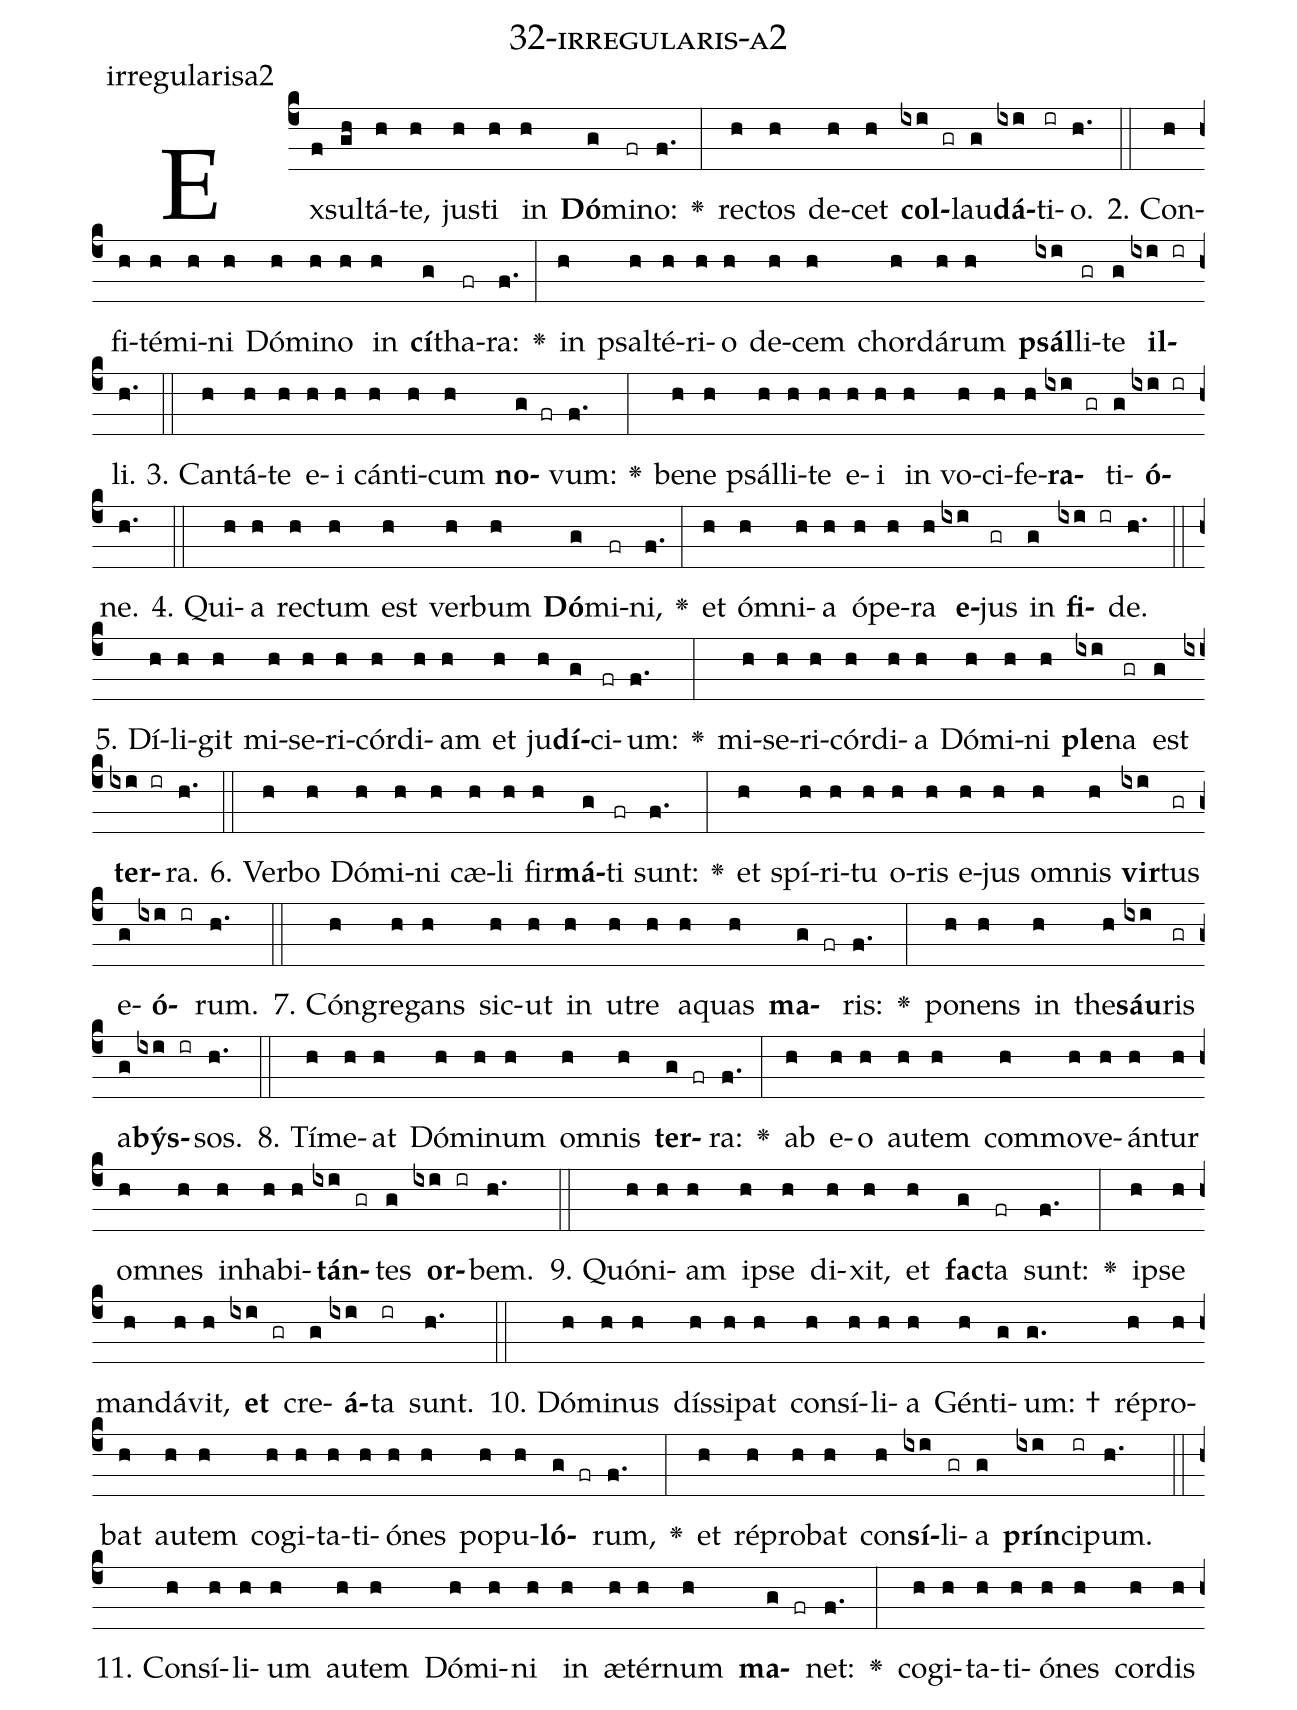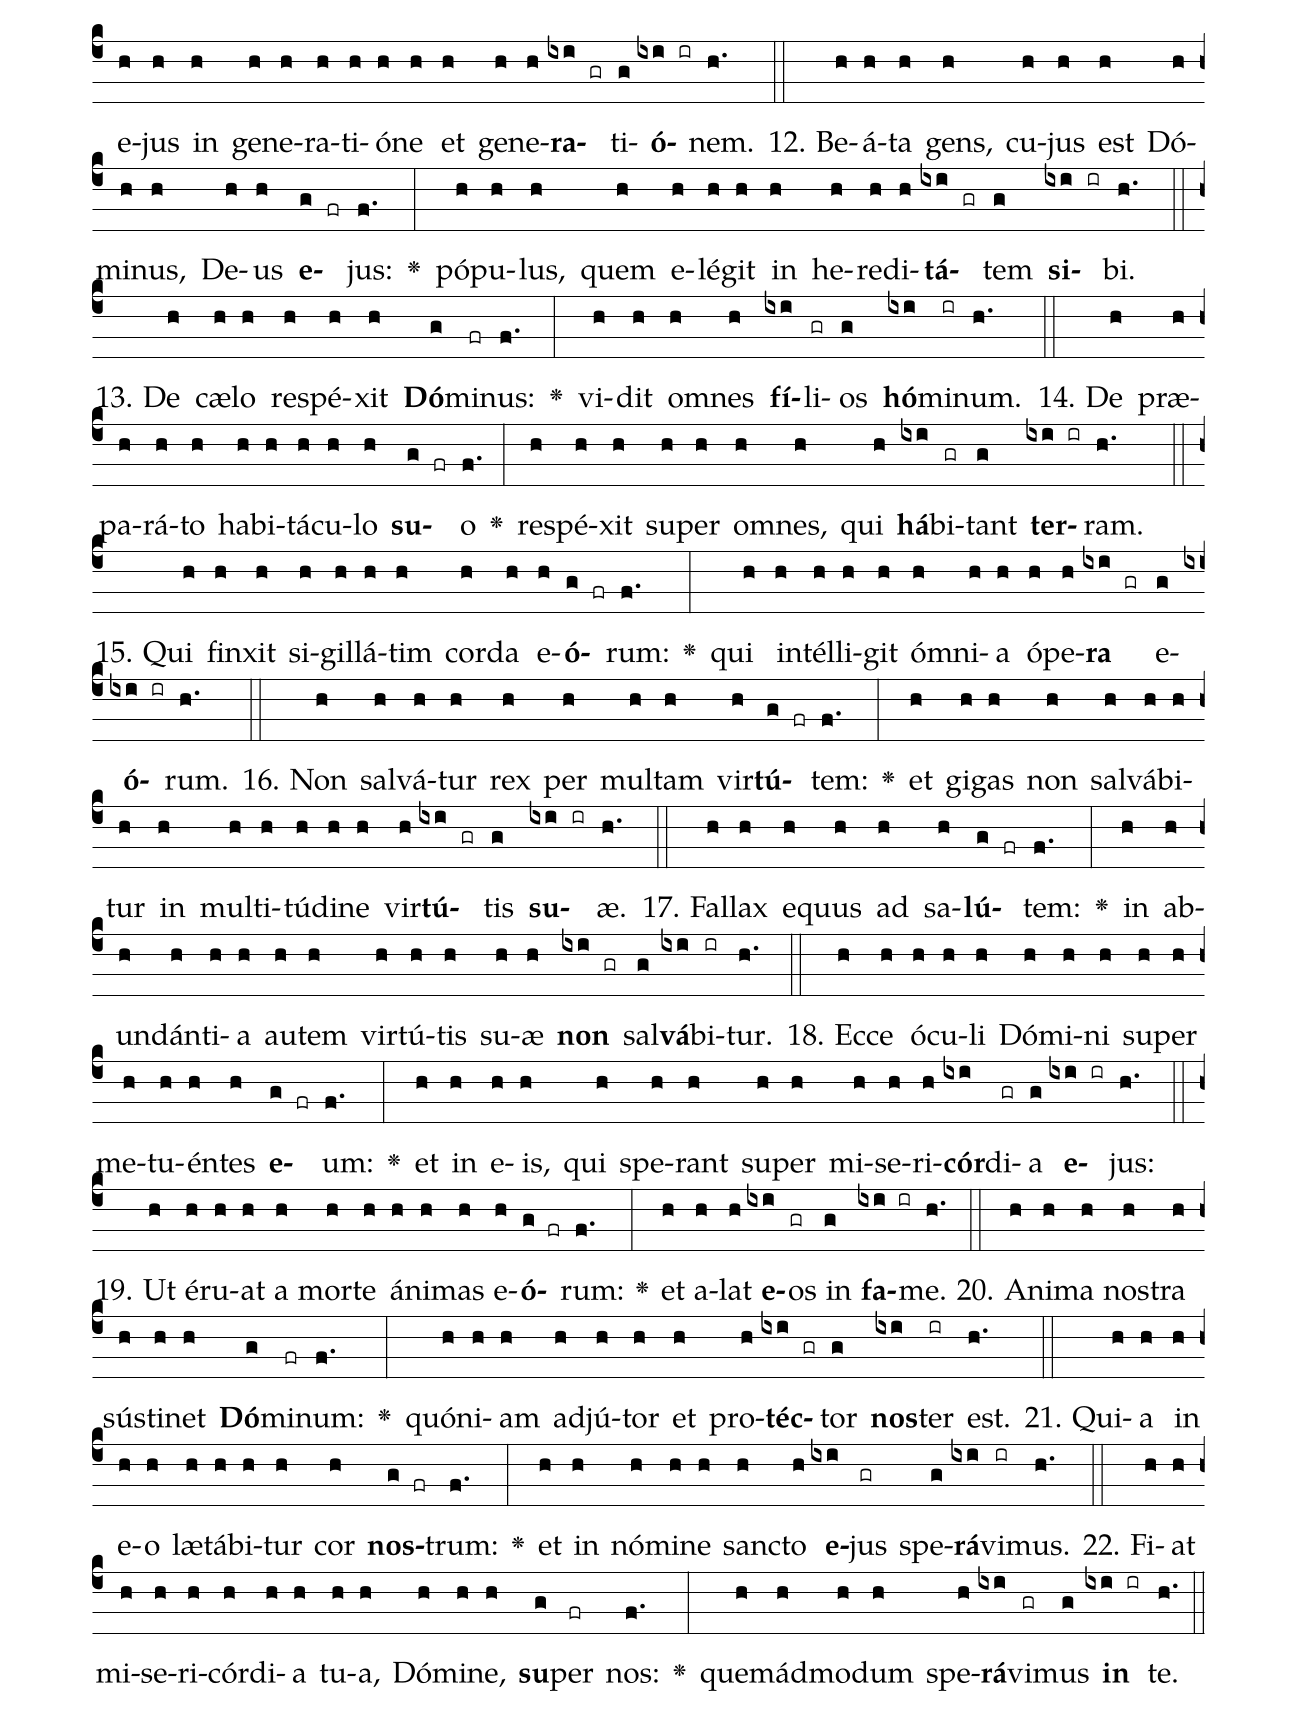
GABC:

name: 32-irregularis-a2;
annotation: irregularisa2;
%%
(c4)Ex(f)sul(gh)tá(h)te,(h) jus(h)ti(h) in(h) <b>Dó</b>(g)mi(fr)no:(f.) <v>\greheightstar</v>(:) rec(h)tos(h) de(h)cet(h) <b>col</b>(ixi gr)lau(g)<b>dá</b>(ixi)ti(ir)o.(h.) (::)
2. Con(h)fi(h)té(h)mi(h)ni(h) Dó(h)mi(h)no(h) in(h) <b>cí</b>(g)tha(fr)ra:(f.) <v>\greheightstar</v>(:) in(h) psal(h)té(h)ri(h)o(h) de(h)cem(h) chor(h)dá(h)rum(h) <b>psál</b>(ixi)li(gr)te(g) <b>il</b>(ixi ir)li.(h.) (::)
3. Can(h)tá(h)te(h) e(h)i(h) cán(h)ti(h)cum(h) <b>no</b>(g fr)vum:(f.) <v>\greheightstar</v>(:) be(h)ne(h) psál(h)li(h)te(h) e(h)i(h) in(h) vo(h)ci(h)fe(h)<b>ra</b>(ixi gr)ti(g)<b>ó</b>(ixi ir)ne.(h.) (::)
4. Qui(h)a(h) rec(h)tum(h) est(h) ver(h)bum(h) <b>Dó</b>(g)mi(fr)ni,(f.) <v>\greheightstar</v>(:) et(h) óm(h)ni(h)a(h) ó(h)pe(h)ra(h) <b>e</b>(ixi)jus(gr) in(g) <b>fi</b>(ixi ir)de.(h.) (::)
5. Dí(h)li(h)git(h) mi(h)se(h)ri(h)cór(h)di(h)am(h) et(h) ju(h)<b>dí</b>(g)ci(fr)um:(f.) <v>\greheightstar</v>(:) mi(h)se(h)ri(h)cór(h)di(h)a(h) Dó(h)mi(h)ni(h) <b>ple</b>(ixi)na(gr) est(g) <b>ter</b>(ixi ir)ra.(h.) (::)
6. Ver(h)bo(h) Dó(h)mi(h)ni(h) cæ(h)li(h) fir(h)<b>má</b>(g)ti(fr) sunt:(f.) <v>\greheightstar</v>(:) et(h) spí(h)ri(h)tu(h) o(h)ris(h) e(h)jus(h) om(h)nis(h) <b>vir</b>(ixi)tus(gr) e(g)<b>ó</b>(ixi ir)rum.(h.) (::)
7. Cón(h)gre(h)gans(h) sic(h)ut(h) in(h) u(h)tre(h) a(h)quas(h) <b>ma</b>(g fr)ris:(f.) <v>\greheightstar</v>(:) po(h)nens(h) in(h) the(h)<b>sáu</b>(ixi)ris(gr) a(g)<b>býs</b>(ixi ir)sos.(h.) (::)
8. Tí(h)me(h)at(h) Dó(h)mi(h)num(h) om(h)nis(h) <b>ter</b>(g fr)ra:(f.) <v>\greheightstar</v>(:) ab(h) e(h)o(h) au(h)tem(h) com(h)mo(h)ve(h)án(h)tur(h) om(h)nes(h) in(h)ha(h)bi(h)<b>tán</b>(ixi gr)tes(g) <b>or</b>(ixi ir)bem.(h.) (::)
9. Quón(h)i(h)am(h) ip(h)se(h) di(h)xit,(h) et(h) <b>fac</b>(g)ta(fr) sunt:(f.) <v>\greheightstar</v>(:) ip(h)se(h) man(h)dá(h)vit,(h) <b>et</b>(ixi gr) cre(g)<b>á</b>(ixi)ta(ir) sunt.(h.) (::)
10. Dó(h)mi(h)nus(h) dís(h)si(h)pat(h) con(h)sí(h)li(h)a(h) Gén(h)ti(g)um: †(g.) ré(h)pro(h)bat(h) au(h)tem(h) co(h)gi(h)ta(h)ti(h)ó(h)nes(h) po(h)pu(h)<b>ló</b>(g fr)rum,(f.) <v>\greheightstar</v>(:) et(h) ré(h)pro(h)bat(h) con(h)<b>sí</b>(ixi)li(gr)a(g) <b>prín</b>(ixi)ci(ir)pum.(h.) (::)
11. Con(h)sí(h)li(h)um(h) au(h)tem(h) Dó(h)mi(h)ni(h) in(h) æ(h)tér(h)num(h) <b>ma</b>(g fr)net:(f.) <v>\greheightstar</v>(:) co(h)gi(h)ta(h)ti(h)ó(h)nes(h) cor(h)dis(h) e(h)jus(h) in(h) ge(h)ne(h)ra(h)ti(h)ó(h)ne(h) et(h) ge(h)ne(h)<b>ra</b>(ixi gr)ti(g)<b>ó</b>(ixi ir)nem.(h.) (::)
12. Be(h)á(h)ta(h) gens,(h) cu(h)jus(h) est(h) Dó(h)mi(h)nus,(h) De(h)us(h) <b>e</b>(g fr)jus:(f.) <v>\greheightstar</v>(:) pó(h)pu(h)lus,(h) quem(h) e(h)lé(h)git(h) in(h) he(h)re(h)di(h)<b>tá</b>(ixi gr)tem(g) <b>si</b>(ixi ir)bi.(h.) (::)
13. De(h) cæ(h)lo(h) re(h)spé(h)xit(h) <b>Dó</b>(g)mi(fr)nus:(f.) <v>\greheightstar</v>(:) vi(h)dit(h) om(h)nes(h) <b>fí</b>(ixi)li(gr)os(g) <b>hó</b>(ixi)mi(ir)num.(h.) (::)
14. De(h) præ(h)pa(h)rá(h)to(h) ha(h)bi(h)tá(h)cu(h)lo(h) <b>su</b>(g fr)o(f.) <v>\greheightstar</v>(:) re(h)spé(h)xit(h) su(h)per(h) om(h)nes,(h) qui(h) <b>há</b>(ixi)bi(gr)tant(g) <b>ter</b>(ixi ir)ram.(h.) (::)
15. Qui(h) fin(h)xit(h) si(h)gil(h)lá(h)tim(h) cor(h)da(h) e(h)<b>ó</b>(g fr)rum:(f.) <v>\greheightstar</v>(:) qui(h) in(h)tél(h)li(h)git(h) óm(h)ni(h)a(h) ó(h)pe(h)<b>ra</b>(ixi gr) e(g)<b>ó</b>(ixi ir)rum.(h.) (::)
16. Non(h) sal(h)vá(h)tur(h) rex(h) per(h) mul(h)tam(h) vir(h)<b>tú</b>(g fr)tem:(f.) <v>\greheightstar</v>(:) et(h) gi(h)gas(h) non(h) sal(h)vá(h)bi(h)tur(h) in(h) mul(h)ti(h)tú(h)di(h)ne(h) vir(h)<b>tú</b>(ixi gr)tis(g) <b>su</b>(ixi ir)æ.(h.) (::)
17. Fal(h)lax(h) e(h)quus(h) ad(h) sa(h)<b>lú</b>(g fr)tem:(f.) <v>\greheightstar</v>(:) in(h) ab(h)un(h)dán(h)ti(h)a(h) au(h)tem(h) vir(h)tú(h)tis(h) su(h)æ(h) <b>non</b>(ixi gr) sal(g)<b>vá</b>(ixi)bi(ir)tur.(h.) (::)
18. Ec(h)ce(h) ó(h)cu(h)li(h) Dó(h)mi(h)ni(h) su(h)per(h) me(h)tu(h)én(h)tes(h) <b>e</b>(g fr)um:(f.) <v>\greheightstar</v>(:) et(h) in(h) e(h)is,(h) qui(h) spe(h)rant(h) su(h)per(h) mi(h)se(h)ri(h)<b>cór</b>(ixi)di(gr)a(g) <b>e</b>(ixi ir)jus:(h.) (::)
19. Ut(h) é(h)ru(h)at(h) a(h) mor(h)te(h) á(h)ni(h)mas(h) e(h)<b>ó</b>(g fr)rum:(f.) <v>\greheightstar</v>(:) et(h) a(h)lat(h) <b>e</b>(ixi)os(gr) in(g) <b>fa</b>(ixi ir)me.(h.) (::)
20. A(h)ni(h)ma(h) nos(h)tra(h) sús(h)ti(h)net(h) <b>Dó</b>(g)mi(fr)num:(f.) <v>\greheightstar</v>(:) quón(h)i(h)am(h) ad(h)jú(h)tor(h) et(h) pro(h)<b>téc</b>(ixi gr)tor(g) <b>nos</b>(ixi)ter(ir) est.(h.) (::)
21. Qui(h)a(h) in(h) e(h)o(h) læ(h)tá(h)bi(h)tur(h) cor(h) <b>nos</b>(g fr)trum:(f.) <v>\greheightstar</v>(:) et(h) in(h) nó(h)mi(h)ne(h) sanc(h)to(h) <b>e</b>(ixi)jus(gr) spe(g)<b>rá</b>(ixi)vi(ir)mus.(h.) (::)
22. Fi(h)at(h) mi(h)se(h)ri(h)cór(h)di(h)a(h) tu(h)a,(h) Dó(h)mi(h)ne,(h) <b>su</b>(g)per(fr) nos:(f.) <v>\greheightstar</v>(:) quem(h)ád(h)mo(h)dum(h) spe(h)<b>rá</b>(ixi)vi(gr)mus(g) <b>in</b>(ixi ir) te.(h.) (::)
